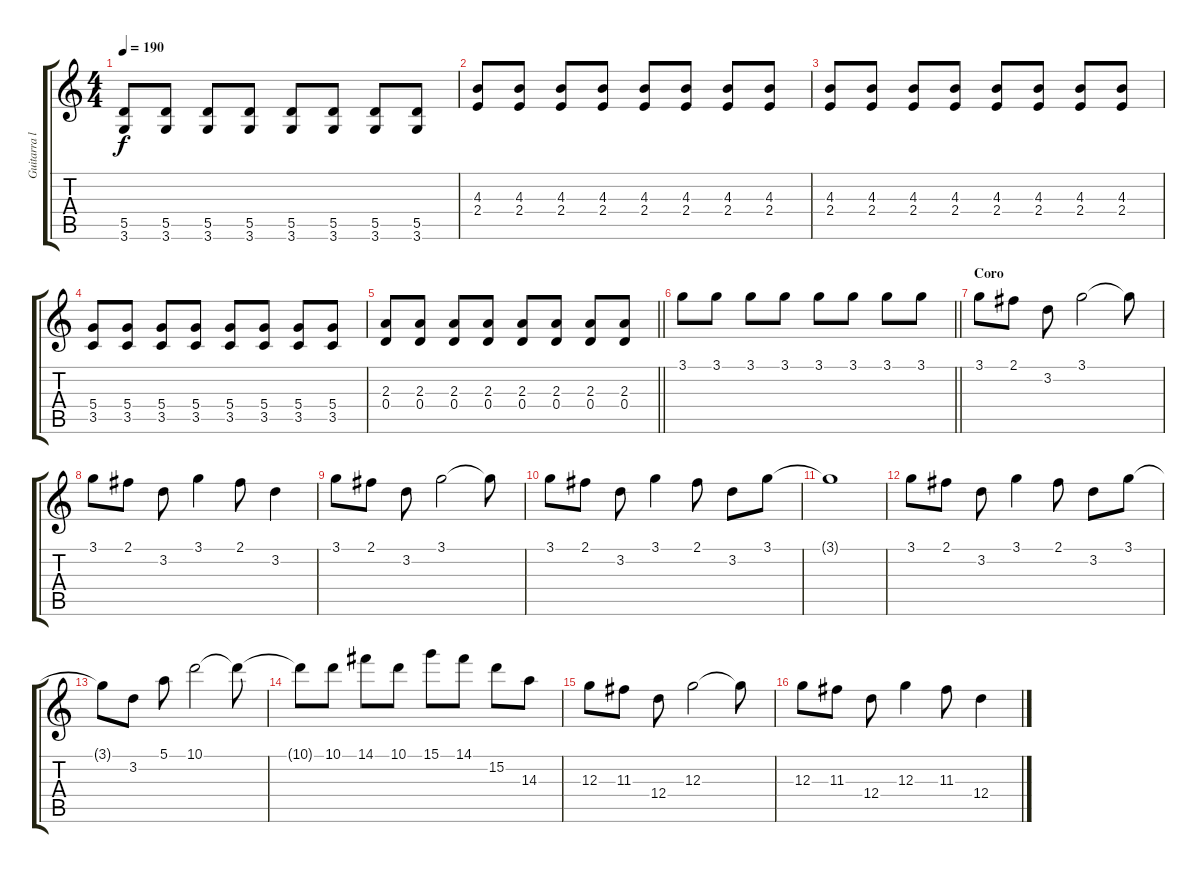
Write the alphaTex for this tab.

\track ("Guitarra l" "Guitarra l") {instrument distortionguitar}
\staff {score tabs}
\tuning (E4 B3 G3 D3 A2 E2) {hide}
\ts (4 4)
\tempo 190
\clef g2
\ks c
(5.5 3.6).8{dy f} (5.5 3.6).8 (5.5 3.6).8 (5.5 3.6).8 (5.5 3.6).8 (5.5 3.6).8 (5.5 3.6).8 (5.5 3.6).8 |
(4.3 2.4).8 (4.3 2.4).8 (4.3 2.4).8 (4.3 2.4).8 (4.3 2.4).8 (4.3 2.4).8 (4.3 2.4).8 (4.3 2.4).8 |
(4.3 2.4).8 (4.3 2.4).8 (4.3 2.4).8 (4.3 2.4).8 (4.3 2.4).8 (4.3 2.4).8 (4.3 2.4).8 (4.3 2.4).8 |
(5.4 3.5).8 (5.4 3.5).8 (5.4 3.5).8 (5.4 3.5).8 (5.4 3.5).8 (5.4 3.5).8 (5.4 3.5).8 (5.4 3.5).8 |
\barLineRight lightlight
(2.3 0.4).8 (2.3 0.4).8 (2.3 0.4).8 (2.3 0.4).8 (2.3 0.4).8 (2.3 0.4).8 (2.3 0.4).8 (2.3 0.4).8 |
\barLineRight lightlight
3.1.8 3.1.8 3.1.8 3.1.8 3.1.8 3.1.8 3.1.8 3.1.8 |
\section ("" "Coro")
3.1.8 2.1.8 3.2.8 3.1.2 3.1{t}.8 |
3.1.8 2.1.8 3.2.8 3.1.4 2.1.8 3.2.4 |
3.1.8 2.1.8 3.2.8 3.1.2 3.1{t}.8 |
3.1.8 2.1.8 3.2.8 3.1.4 2.1.8 3.2.8 3.1.8 |
3.1{t}.1 |
3.1.8 2.1.8 3.2.8 3.1.4 2.1.8 3.2.8 3.1.8 |
3.1{t}.8 3.2.8 5.1.8 10.1.2 10.1{t}.8 |
10.1{t}.8 10.1.8 14.1.8 10.1.8 15.1.8 14.1.8 15.2.8 14.3.8 |
12.3.8 11.3.8 12.4.8 12.3.2 12.3{t}.8 |
12.3.8 11.3.8 12.4.8 12.3.4 11.3.8 12.4.4
